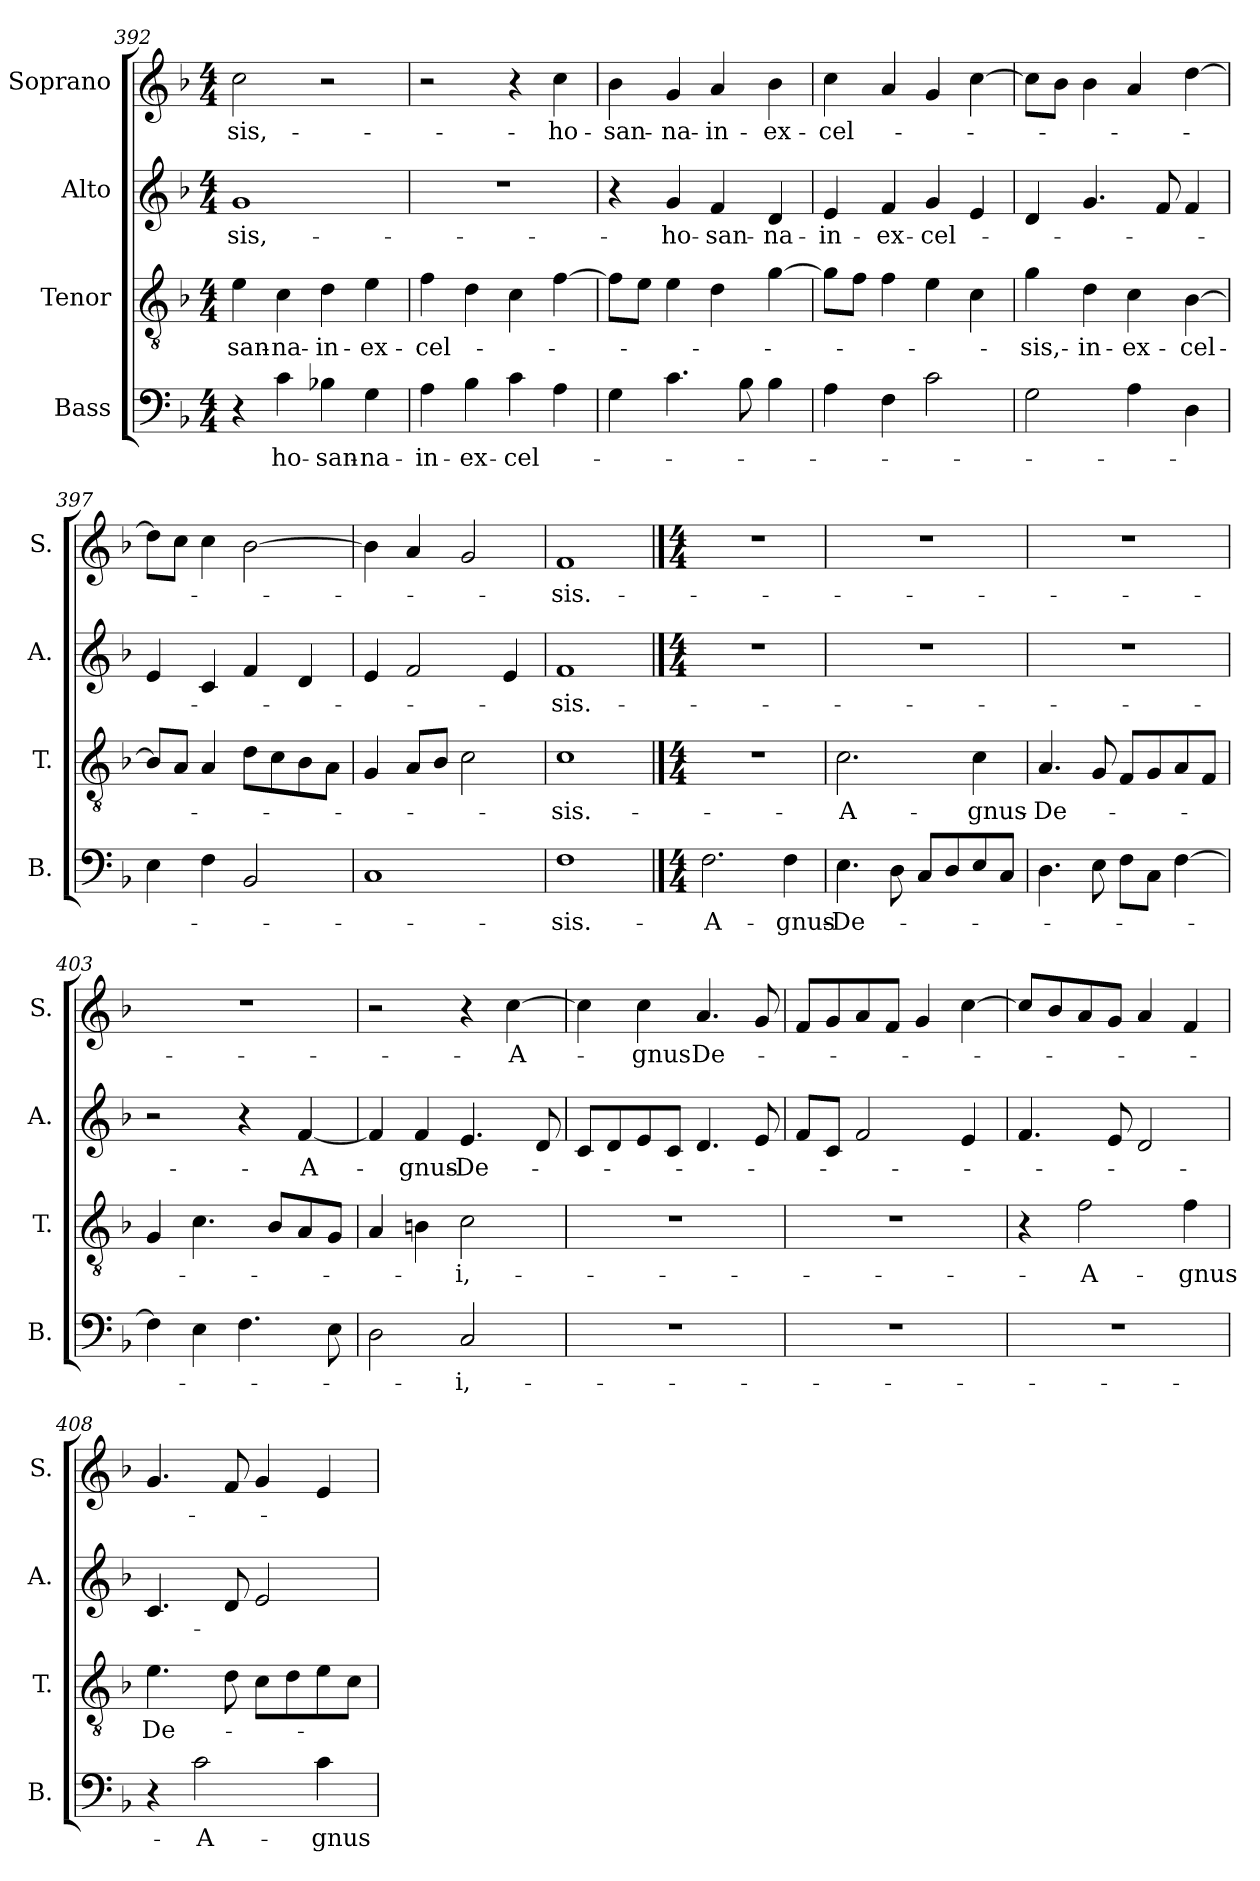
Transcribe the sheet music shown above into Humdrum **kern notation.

**kern	**text	**kern	**text	**kern	**text	**kern	**text
*part4	*part4	*part3	*part3	*part2	*part2	*part1	*part1
*staff4	*staff4	*staff3	*staff3	*staff2	*staff2	*staff1	*staff1
*I"Bass	*	*I"Tenor	*	*I"Alto	*	*I"Soprano	*
*I'B.	*	*I'T.	*	*I'A.	*	*I'S.	*
!!LO:LB:g=z
*clefF4	*	*clefGv2	*	*clefG2	*	*clefG2	*
*	*	*ITrd7c12	*	*	*	*	*
*k[b-]	*	*k[b-]	*	*k[b-]	*	*k[b-]	*
*F:	*	*F:	*	*F:	*	*F:	*
*M4/4	*	*M4/4	*	*M4/4	*	*M4/4	*
=392	=392	=392	=392	=392	=392	=392	=392
!	!	!	!LO:LY:b	!	!LO:LY:b	!	!LO:LY:b
4r	.	4E\	-san-	1g	-sis,-	2cc\	-sis,-
!	!LO:LY:b	!	!LO:LY:b	!	!	!	!
4c\	-ho-	4C\	-na-	.	.	.	.
!	!LO:LY:b	!	!LO:LY:b	!	!	!	!
4B-X\	-san-	4D\	-in-	.	.	2r	.
!	!LO:LY:b	!	!LO:LY:b	!	!	!	!
4G\	-na-	4E\	-ex-	.	.	.	.
=393	=393	=393	=393	=393	=393	=393	=393
!	!LO:LY:b	!	!LO:LY:b	!	!	!	!
4A\	-in-	4F\	-cel-	1r	.	2r	.
!	!LO:LY:b	!	!	!	!	!	!
4B-\	-ex-	4D\	.	.	.	.	.
!	!LO:LY:b	!	!	!	!	!	!
4c\	-cel-	4C\	.	.	.	4r	.
!	!	!	!	!	!	!	!LO:LY:b
4A\	.	[4F\	.	.	.	4cc\	-ho-
=394	=394	=394	=394	=394	=394	=394	=394
!	!	!	!	!	!	!	!LO:LY:b
4G\	.	8F\L]	.	4r	.	4b-\	-san-
.	.	8E\J	.	.	.	.	.
!	!	!	!	!	!LO:LY:b	!	!LO:LY:b
4.c\	.	4E\	.	4g/	-ho-	4g/	-na-
!	!	!	!	!	!LO:LY:b	!	!LO:LY:b
.	.	4D\	.	4f/	-san-	4a/	-in-
8B-\	.	.	.	.	.	.	.
!	!	!	!	!	!LO:LY:b	!	!LO:LY:b
4B-\	.	[4G\	.	4d/	-na-	4b-\	-ex-
=395	=395	=395	=395	=395	=395	=395	=395
!	!	!	!	!	!LO:LY:b	!	!LO:LY:b
4A\	.	8G\L]	.	4e/	-in-	4cc\	-cel-
.	.	8F\J	.	.	.	.	.
!	!	!	!	!	!LO:LY:b	!	!
4F\	.	4F\	.	4f/	-ex-	4a/	.
!	!	!	!	!	!LO:LY:b	!	!
2c\	.	4E\	.	4g/	-cel-	4g/	.
.	.	4C\	.	4e/	.	[4cc\	.
!!LO:LB:g=z
=396	=396	=396	=396	=396	=396	=396	=396
!	!	!	!LO:LY:b	!	!	!	!
2G\	.	4G\	-sis,-	4d/	.	8cc\L]	.
.	.	.	.	.	.	8b-\J	.
!	!	!	!LO:LY:b	!	!	!	!
.	.	4D\	-in-	4.g/	.	4b-\	.
!	!	!	!LO:LY:b	!	!	!	!
4A\	.	4C\	-ex-	.	.	4a/	.
.	.	.	.	8f/	.	.	.
!	!	!	!LO:LY:b	!	!	!	!
4D\	.	[4BB-\	-cel-	4f/	.	[4dd\	.
=397	=397	=397	=397	=397	=397	=397	=397
4E\	.	8BB-/L]	.	4e/	.	8dd\L]	.
.	.	8AA/J	.	.	.	8cc\J	.
4F\	.	4AA/	.	4c/	.	4cc\	.
2BB-/	.	8D\L	.	4f/	.	[2b-\	.
.	.	8C\	.	.	.	.	.
.	.	8BB-\	.	4d/	.	.	.
.	.	8AA\J	.	.	.	.	.
=398	=398	=398	=398	=398	=398	=398	=398
1C	.	4GG/	.	4e/	.	4b-\]	.
.	.	8AA/L	.	2f/	.	4a/	.
.	.	8BB-/J	.	.	.	.	.
.	.	2C\	.	.	.	2g/	.
.	.	.	.	4e/	.	.	.
=399	=399	=399	=399	=399	=399	=399	=399
!	!LO:LY:b	!	!LO:LY:b	!	!LO:LY:b	!	!LO:LY:b
1F	-sis.-	1C	-sis.-	1f	-sis.-	1f	-sis.-
!!LO:PB:g=z
==400	==400	==400	==400	==400	==400	==400	==400
*M4/4	*	*M4/4	*	*M4/4	*	*M4/4	*
!	!LO:LY:b	!	!	!	!	!	!
2.F\	-A-	1r	.	1r	.	1r	.
!	!LO:LY:b	!	!	!	!	!	!
4F\	-gnus-	.	.	.	.	.	.
=401	=401	=401	=401	=401	=401	=401	=401
!	!LO:LY:b	!	!LO:LY:b	!	!	!	!
4.E\	-De-	2.C\	-A-	1r	.	1r	.
8D\	.	.	.	.	.	.	.
8C/L	.	.	.	.	.	.	.
8D/	.	.	.	.	.	.	.
!	!	!	!LO:LY:b	!	!	!	!
8E/	.	4C\	-gnus-	.	.	.	.
8C/J	.	.	.	.	.	.	.
=402	=402	=402	=402	=402	=402	=402	=402
!	!	!	!LO:LY:b	!	!	!	!
4.D\	.	4.AA/	-De-	1r	.	1r	.
8E\	.	8GG/	.	.	.	.	.
8F\L	.	8FF/L	.	.	.	.	.
8C\J	.	8GG/	.	.	.	.	.
[4F\	.	8AA/	.	.	.	.	.
.	.	8FF/J	.	.	.	.	.
=403	=403	=403	=403	=403	=403	=403	=403
4F\]	.	4GG/	.	2r	.	1r	.
4E\	.	4.C\	.	.	.	.	.
4.F\	.	.	.	4r	.	.	.
.	.	8BB-/L	.	.	.	.	.
!	!	!	!	!	!LO:LY:b	!	!
.	.	8AA/	.	[4f/	-A-	.	.
8E\	.	8GG/J	.	.	.	.	.
=404	=404	=404	=404	=404	=404	=404	=404
2D\	.	4AA/	.	4f/]	.	2r	.
!	!	!	!	!	!LO:LY:b	!	!
.	.	4BBn\	.	4f/	-gnus-	.	.
!	!LO:LY:b	!	!LO:LY:b	!	!LO:LY:b	!	!
2C/	-i,-	2C\	-i,-	4.e/	-De-	4r	.
!	!	!	!	!	!	!	!LO:LY:b
.	.	.	.	.	.	[4cc\	-A-
.	.	.	.	8d/	.	.	.
=405	=405	=405	=405	=405	=405	=405	=405
1r	.	1r	.	8c/L	.	4cc\]	.
.	.	.	.	8d/	.	.	.
!	!	!	!	!	!	!	!LO:LY:b
.	.	.	.	8e/	.	4cc\	-gnus
.	.	.	.	8c/J	.	.	.
!	!	!	!	!	!	!	!LO:LY:b
.	.	.	.	4.d/	.	4.a/	De-
.	.	.	.	8e/	.	8g/	.
!!LO:LB:g=z
=406	=406	=406	=406	=406	=406	=406	=406
1r	.	1r	.	8f/L	.	8f/L	.
.	.	.	.	8c/J	.	8g/	.
.	.	.	.	2f/	.	8a/	.
.	.	.	.	.	.	8f/J	.
.	.	.	.	.	.	4g/	.
.	.	.	.	4e/	.	[4cc\	.
=407	=407	=407	=407	=407	=407	=407	=407
1r	.	4r	.	4.f/	.	8cc/L]	.
.	.	.	.	.	.	8b-/	.
!	!	!	!LO:LY:b	!	!	!	!
.	.	2F\	-A-	.	.	8a/	.
.	.	.	.	8e/	.	8g/J	.
.	.	.	.	2d/	.	4a/	.
!	!	!	!LO:LY:b	!	!	!	!
.	.	4F\	-gnus	.	.	4f/	.
=408	=408	=408	=408	=408	=408	=408	=408
!	!	!	!LO:LY:b	!	!	!	!
4r	.	4.E\	De-	4.c/	.	4.g/	.
!	!LO:LY:b	!	!	!	!	!	!
2c\	-A-	.	.	.	.	.	.
.	.	8D\	.	8d/	.	8f/	.
.	.	8C\L	.	2e/	.	4g/	.
.	.	8D\	.	.	.	.	.
!	!LO:LY:b	!	!	!	!	!	!
4c\	-gnus-	8E\	.	.	.	4e/	.
.	.	8C\J	.	.	.	.	.
=	=	=	=	=	=	=	=
*-	*-	*-	*-	*-	*-	*-	*-
